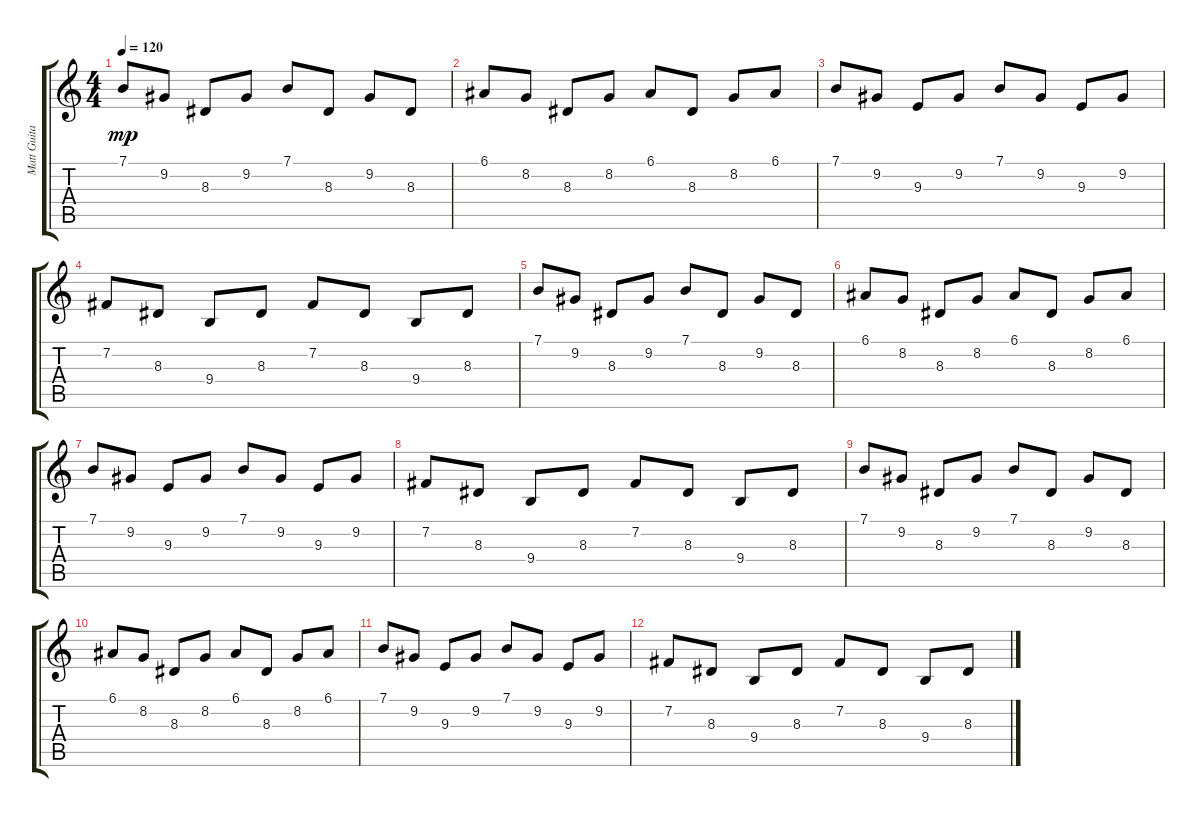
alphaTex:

\track ("Matt Guitar Clean" "Matt Guita") {instrument acousticgrandpiano}
\staff {score tabs}
\tuning (E4 B3 G3 D3 A2 E2) {hide}
\ts (4 4)
\tempo 120
\clef g2
\ks c
7.1.8{dy mp} 9.2.8 8.3.8 9.2.8 7.1.8 8.3.8 9.2.8 8.3.8 |
6.1.8 8.2.8 8.3.8 8.2.8 6.1.8 8.3.8 8.2.8 6.1.8 |
7.1.8 9.2.8 9.3.8 9.2.8 7.1.8 9.2.8 9.3.8 9.2.8 |
7.2.8 8.3.8 9.4.8 8.3.8 7.2.8 8.3.8 9.4.8 8.3.8 |
7.1.8 9.2.8 8.3.8 9.2.8 7.1.8 8.3.8 9.2.8 8.3.8 |
6.1.8 8.2.8 8.3.8 8.2.8 6.1.8 8.3.8 8.2.8 6.1.8 |
7.1.8 9.2.8 9.3.8 9.2.8 7.1.8 9.2.8 9.3.8 9.2.8 |
7.2.8 8.3.8 9.4.8 8.3.8 7.2.8 8.3.8 9.4.8 8.3.8 |
7.1.8 9.2.8 8.3.8 9.2.8 7.1.8 8.3.8 9.2.8 8.3.8 |
6.1.8 8.2.8 8.3.8 8.2.8 6.1.8 8.3.8 8.2.8 6.1.8 |
7.1.8 9.2.8 9.3.8 9.2.8 7.1.8 9.2.8 9.3.8 9.2.8 |
7.2.8 8.3.8 9.4.8 8.3.8 7.2.8 8.3.8 9.4.8 8.3.8
